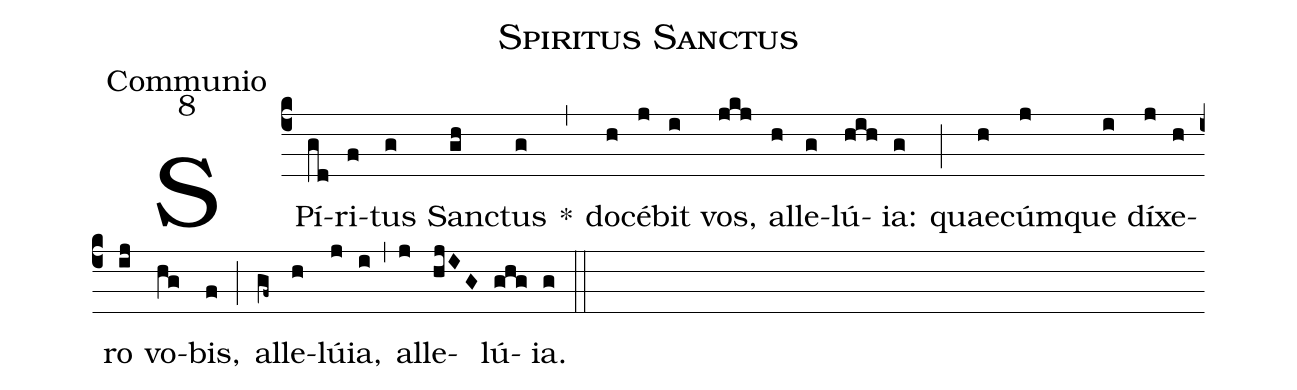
name:Spiritus Sanctus;
office-part:Communio;
mode:8;
%%
(c4) SPí(gd)ri(f)tus(g) Sanc(gh)tus(g) *(,) do(h)cé(j)bit(i) vos,(jkj) al(h)le(g)lú(hih)ia:(g) (;) quae(h)cúm(j)que(i) dí(j)xe(h)ro(ij) vo(hg)bis,(f) (;) al(gf~)le(h)lú(j)ia,(i) (,) al(j)le(hjIG)lú(ghg)ia.(g) (::)
